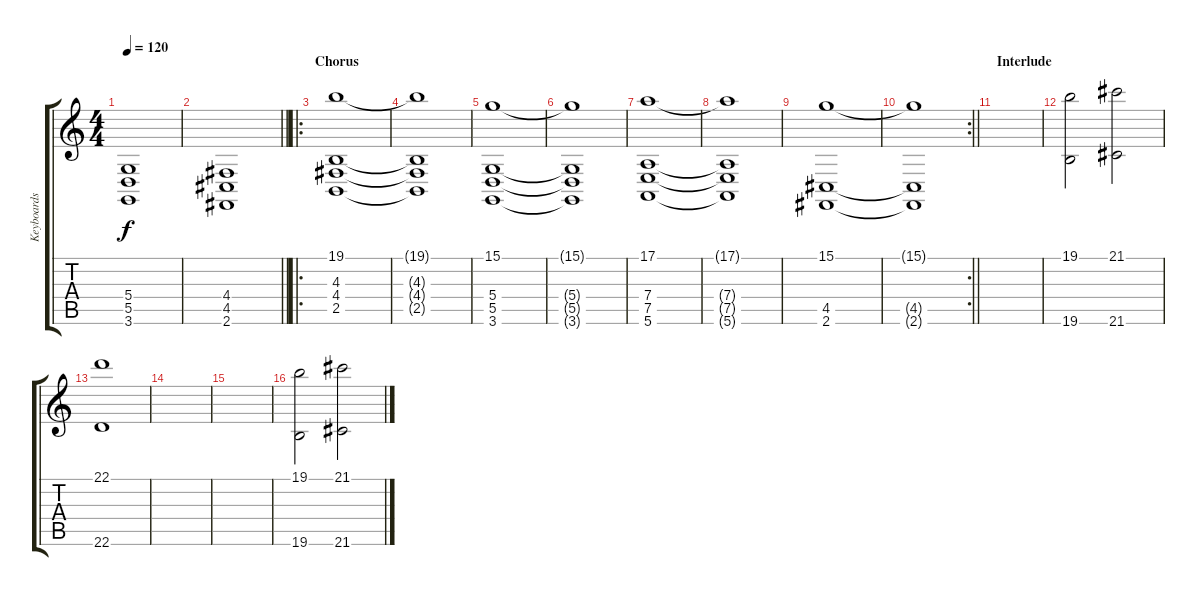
\track ("Keyboards" "Keyboards") {instrument pad4choir}
\staff {score tabs}
\tuning (E4 B3 G3 D3 A2 E2) {hide}
\ts (4 4)
\tempo 120
\clef g2
\ks c
(5.4 5.5 3.6).1{dy f} |
\barLineRight lightlight
(4.4 4.5 2.6).1 |
\ro
\section ("" "Chorus")
(19.1 4.3 4.4 2.5).1 |
(19.1{t} 4.3{t} 4.4{t} 2.5{t}).1 |
(15.1 5.4 5.5 3.6).1 |
(15.1{t} 5.4{t} 5.5{t} 3.6{t}).1 |
(17.1 7.4 7.5 5.6).1 |
(17.1{t} 7.4{t} 7.5{t} 5.6{t}).1 |
(15.1 4.5 2.6).1 |
\rc 2
\barLineRight lightlight
(15.1{t} 4.5{t} 2.6{t}).1 |
\section ("" "Interlude")
|
(19.1 19.6).2 (21.1 21.6).2 |
(22.1 22.6).1 |
|
|
(19.1 19.6).2 (21.1 21.6).2
